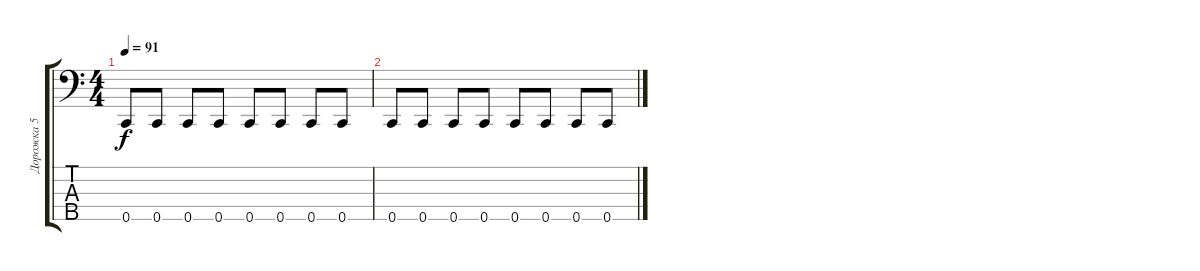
\track ("Дорожка 5" "Дорожка 5") {instrument electricbasspick}
\staff {score tabs}
\tuning (Ab2 Eb2 Bb1 F1 C1) {hide}
\ts (4 4)
\tempo 91
\clef f4
\ks c
0.5.8{dy f} 0.5.8 0.5.8 0.5.8 0.5.8 0.5.8 0.5.8 0.5.8 |
0.5.8 0.5.8 0.5.8 0.5.8 0.5.8 0.5.8 0.5.8 0.5.8
